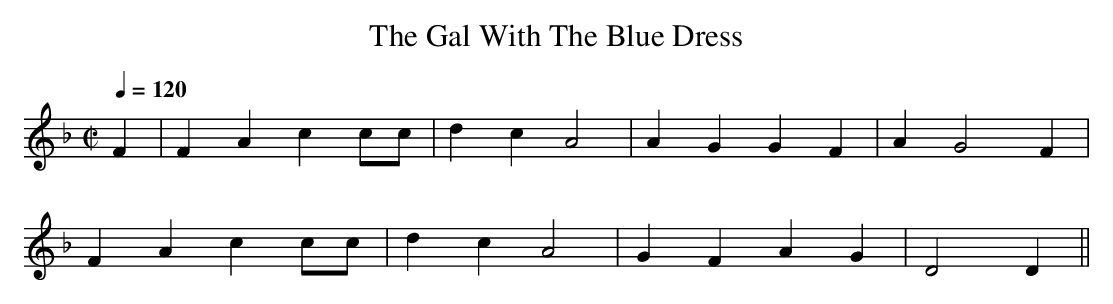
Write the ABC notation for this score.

X:1
T:The Gal With The Blue Dress
M:C|
L:1/4
Q:1/4=120
K:Dm
F|\
FA cc/c/|dc A2|AG GF|A G2 F|
FA cc/c/|dc A2|GF AG|D2 D ||
